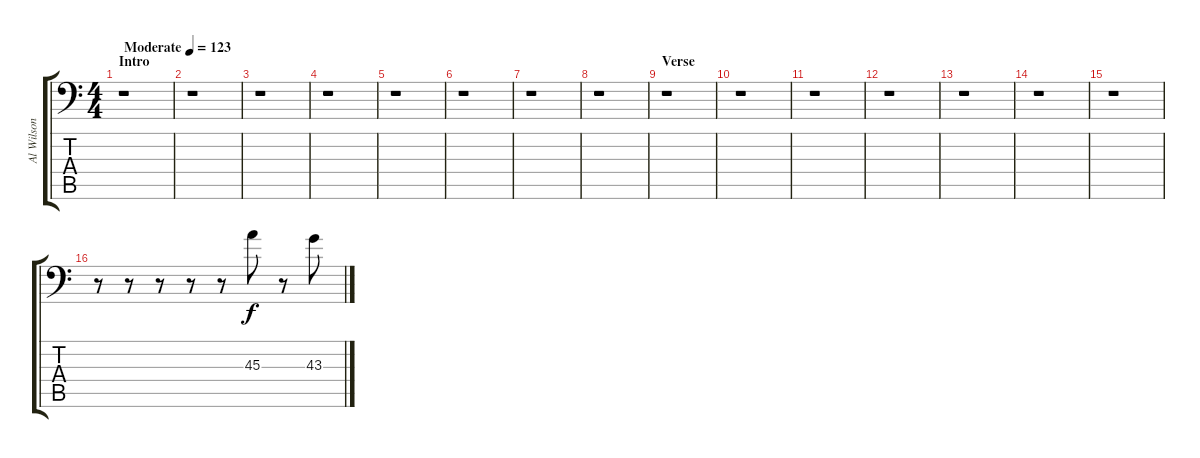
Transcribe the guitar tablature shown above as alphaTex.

\track ("Al Wilson" "Al Wilson") {instrument acousticgrandpiano}
\staff {score tabs}
\tuning (C-1 C-1 C-1 C-1 C-1 C-1) {hide}
\ts (4 4)
\section ("" "Intro")
\tempo (123 "Moderate")
\clef f4
\ks c
r.1{dy f instrument acousticgrandpiano} |
r.1 |
r.1 |
r.1 |
r.1 |
r.1 |
r.1 |
r.1 |
\section ("" "Verse")
r.1 |
r.1 |
r.1 |
r.1 |
r.1 |
r.1 |
r.1 |
r.8 r.8 r.8 r.8 r.8 45.3.8 r.8 43.3.8
